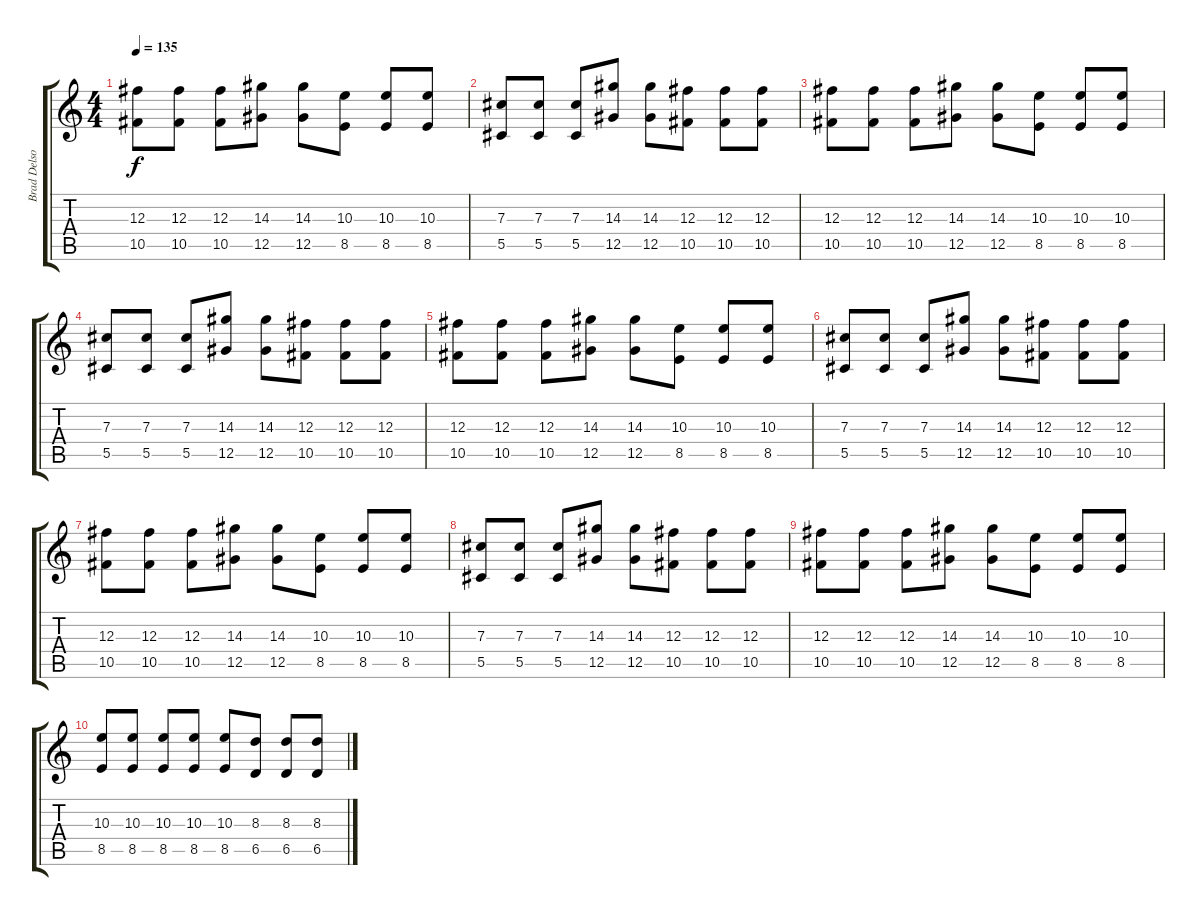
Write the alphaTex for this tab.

\track ("Brad Delson (Main Guitar)" "Brad Delso") {instrument distortionguitar}
\staff {score tabs}
\tuning (Eb4 Bb3 Gb3 Db3 Ab2 Db2) {hide}
\ts (4 4)
\tempo 135
\clef g2
\ks c
(12.3 10.5).8{dy f} (12.3 10.5).8 (12.3 10.5).8 (14.3 12.5).8 (14.3 12.5).8 (10.3 8.5).8 (10.3 8.5).8 (10.3 8.5).8 |
(7.3 5.5).8 (7.3 5.5).8 (7.3 5.5).8 (14.3 12.5).8 (14.3 12.5).8 (12.3 10.5).8 (12.3 10.5).8 (12.3 10.5).8 |
(12.3 10.5).8 (12.3 10.5).8 (12.3 10.5).8 (14.3 12.5).8 (14.3 12.5).8 (10.3 8.5).8 (10.3 8.5).8 (10.3 8.5).8 |
(7.3 5.5).8 (7.3 5.5).8 (7.3 5.5).8 (14.3 12.5).8 (14.3 12.5).8 (12.3 10.5).8 (12.3 10.5).8 (12.3 10.5).8 |
(12.3 10.5).8 (12.3 10.5).8 (12.3 10.5).8 (14.3 12.5).8 (14.3 12.5).8 (10.3 8.5).8 (10.3 8.5).8 (10.3 8.5).8 |
(7.3 5.5).8 (7.3 5.5).8 (7.3 5.5).8 (14.3 12.5).8 (14.3 12.5).8 (12.3 10.5).8 (12.3 10.5).8 (12.3 10.5).8 |
(12.3 10.5).8 (12.3 10.5).8 (12.3 10.5).8 (14.3 12.5).8 (14.3 12.5).8 (10.3 8.5).8 (10.3 8.5).8 (10.3 8.5).8 |
(7.3 5.5).8 (7.3 5.5).8 (7.3 5.5).8 (14.3 12.5).8 (14.3 12.5).8 (12.3 10.5).8 (12.3 10.5).8 (12.3 10.5).8 |
(12.3 10.5).8 (12.3 10.5).8 (12.3 10.5).8 (14.3 12.5).8 (14.3 12.5).8 (10.3 8.5).8 (10.3 8.5).8 (10.3 8.5).8 |
(10.3 8.5).8 (10.3 8.5).8 (10.3 8.5).8 (10.3 8.5).8 (10.3 8.5).8 (8.3 6.5).8 (8.3 6.5).8 (8.3 6.5).8
